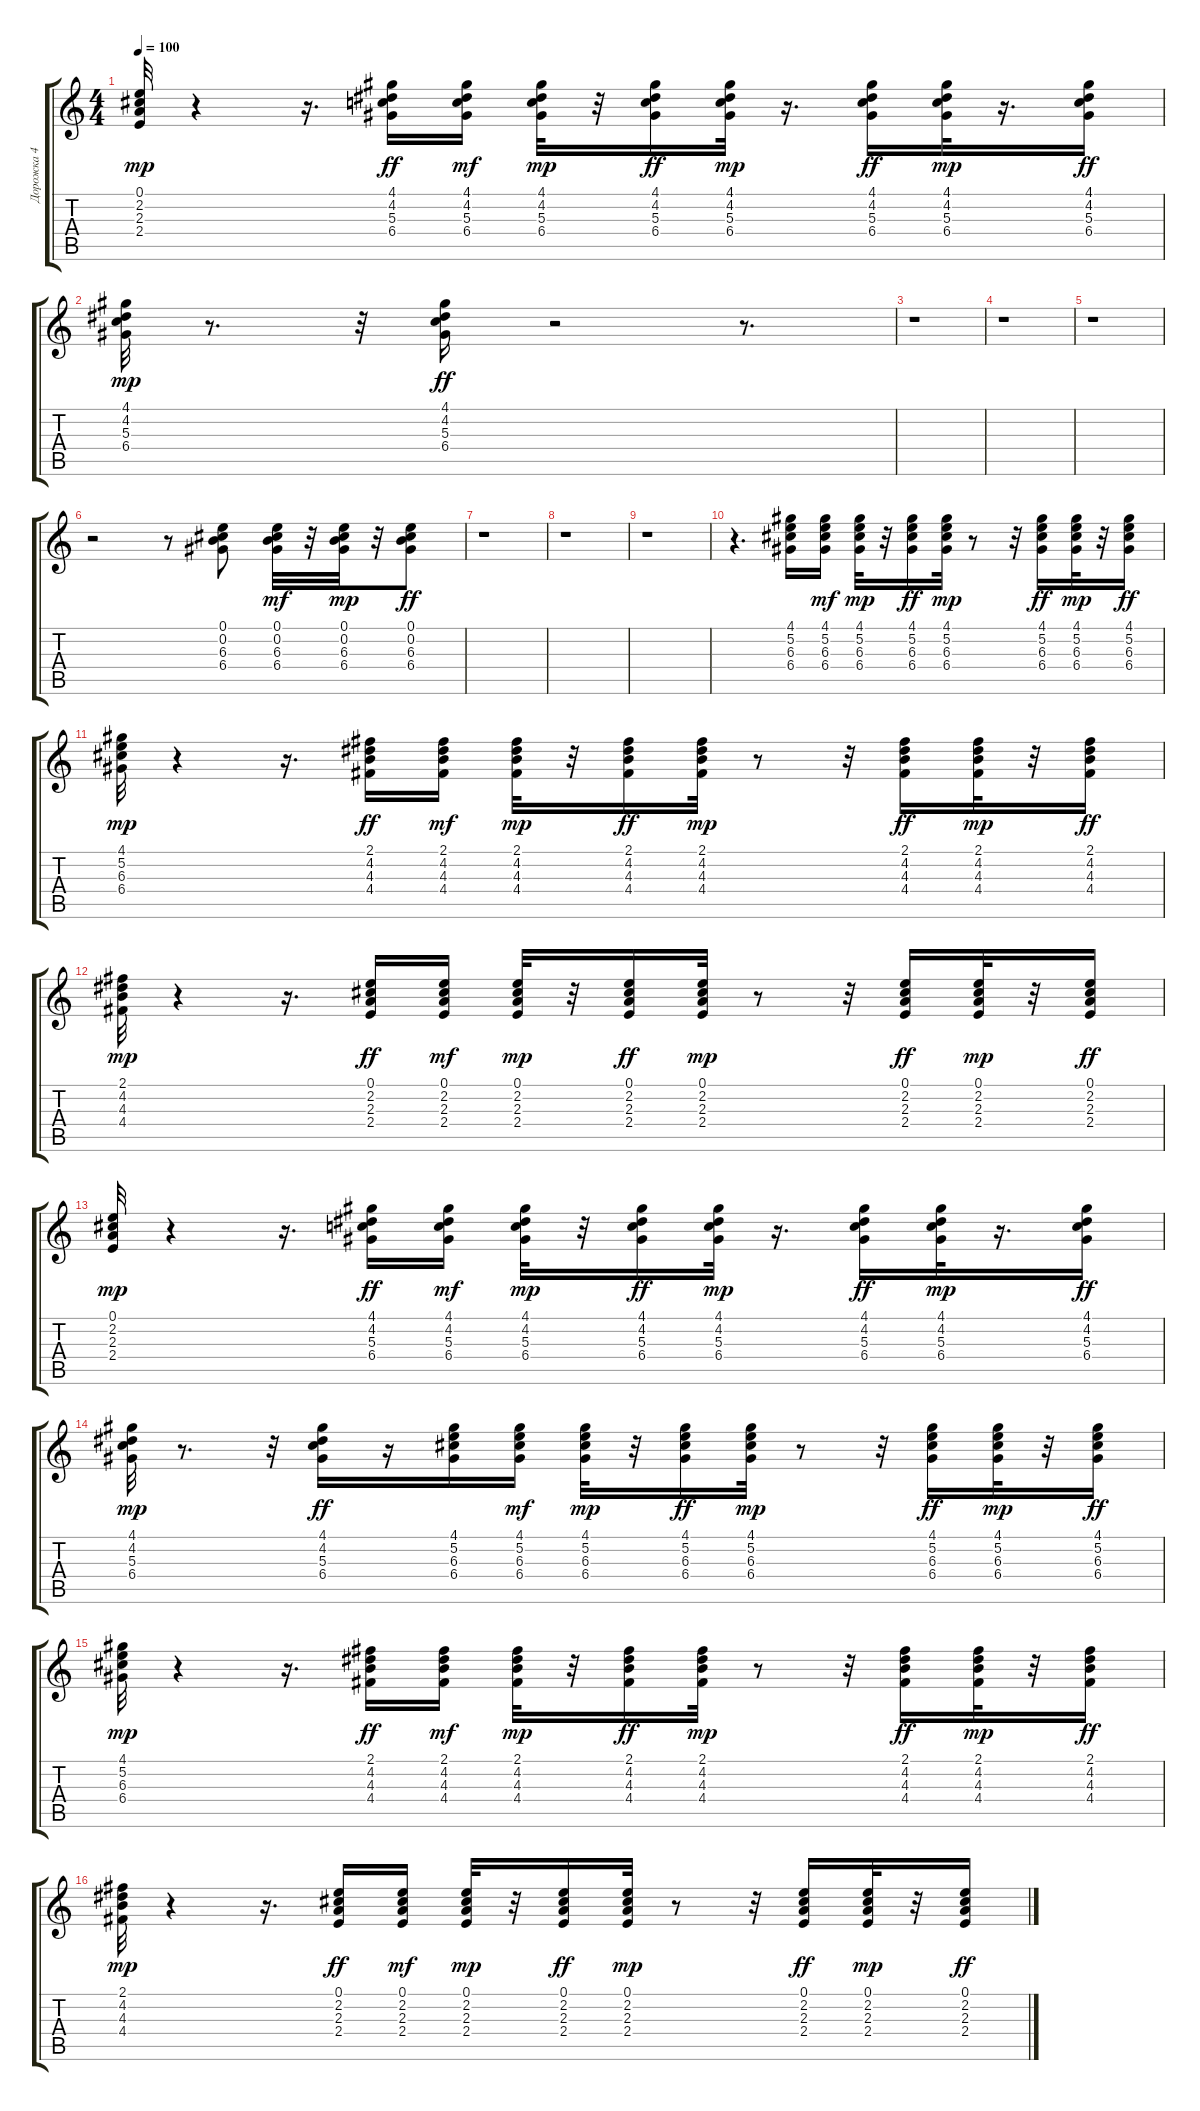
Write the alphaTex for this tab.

\track ("Дорожка 4" "Дорожка 4") {instrument electricguitarclean}
\staff {score tabs}
\tuning (E4 B3 G3 D3 A2 E2) {hide}
\ts (4 4)
\tempo 100
\clef g2
\ks c
(0.1 2.2 2.3 2.4).32{dy mp} r.4 r.16{d} (4.1 4.2 5.3 6.4).16{dy ff} (4.1 4.2 5.3 6.4).16{dy mf} (4.1 4.2 5.3 6.4).32{dy mp} r.32 (4.1 4.2 5.3 6.4).16{dy ff} (4.1 4.2 5.3 6.4).32{dy mp} r.16{d} (4.1 4.2 5.3 6.4).16{dy ff} (4.1 4.2 5.3 6.4).32{dy mp} r.16{d} (4.1 4.2 5.3 6.4).16{dy ff} |
(4.1 4.2 5.3 6.4).32{dy mp} r.8{d} r.32 (4.1 4.2 5.3 6.4).16{dy ff} r.2 r.8{d} |
r.1 |
r.1 |
r.1 |
r.2 r.8 (0.1 0.2 6.3 6.4).8 (0.1 0.2 6.3 6.4).32{dy mf} r.32 (0.1 0.2 6.3 6.4).32{dy mp} r.32 (0.1 0.2 6.3 6.4).8{dy ff} |
r.1 |
r.1 |
r.1 |
r.4{d} (4.1 5.2 6.3 6.4).16 (4.1 5.2 6.3 6.4).16{dy mf} (4.1 5.2 6.3 6.4).32{dy mp} r.32 (4.1 5.2 6.3 6.4).16{dy ff} (4.1 5.2 6.3 6.4).32{dy mp} r.8 r.32 (4.1 5.2 6.3 6.4).16{dy ff} (4.1 5.2 6.3 6.4).32{dy mp} r.32 (4.1 5.2 6.3 6.4).16{dy ff} |
(4.1 5.2 6.3 6.4).32{dy mp} r.4 r.16{d} (2.1 4.2 4.3 4.4).16{dy ff} (2.1 4.2 4.3 4.4).16{dy mf} (2.1 4.2 4.3 4.4).32{dy mp} r.32 (2.1 4.2 4.3 4.4).16{dy ff} (2.1 4.2 4.3 4.4).32{dy mp} r.8 r.32 (2.1 4.2 4.3 4.4).16{dy ff} (2.1 4.2 4.3 4.4).32{dy mp} r.32 (2.1 4.2 4.3 4.4).16{dy ff} |
(2.1 4.2 4.3 4.4).32{dy mp} r.4 r.16{d} (0.1 2.2 2.3 2.4).16{dy ff} (0.1 2.2 2.3 2.4).16{dy mf} (0.1 2.2 2.3 2.4).32{dy mp} r.32 (0.1 2.2 2.3 2.4).16{dy ff} (0.1 2.2 2.3 2.4).32{dy mp} r.8 r.32 (0.1 2.2 2.3 2.4).16{dy ff} (0.1 2.2 2.3 2.4).32{dy mp} r.32 (0.1 2.2 2.3 2.4).16{dy ff} |
(0.1 2.2 2.3 2.4).32{dy mp} r.4 r.16{d} (4.1 4.2 5.3 6.4).16{dy ff} (4.1 4.2 5.3 6.4).16{dy mf} (4.1 4.2 5.3 6.4).32{dy mp} r.32 (4.1 4.2 5.3 6.4).16{dy ff} (4.1 4.2 5.3 6.4).32{dy mp} r.16{d} (4.1 4.2 5.3 6.4).16{dy ff} (4.1 4.2 5.3 6.4).32{dy mp} r.16{d} (4.1 4.2 5.3 6.4).16{dy ff} |
(4.1 4.2 5.3 6.4).32{dy mp} r.8{d} r.32 (4.1 4.2 5.3 6.4).16{dy ff} r.16 (4.1 5.2 6.3 6.4).16 (4.1 5.2 6.3 6.4).16{dy mf} (4.1 5.2 6.3 6.4).32{dy mp} r.32 (4.1 5.2 6.3 6.4).16{dy ff} (4.1 5.2 6.3 6.4).32{dy mp} r.8 r.32 (4.1 5.2 6.3 6.4).16{dy ff} (4.1 5.2 6.3 6.4).32{dy mp} r.32 (4.1 5.2 6.3 6.4).16{dy ff} |
(4.1 5.2 6.3 6.4).32{dy mp} r.4 r.16{d} (2.1 4.2 4.3 4.4).16{dy ff} (2.1 4.2 4.3 4.4).16{dy mf} (2.1 4.2 4.3 4.4).32{dy mp} r.32 (2.1 4.2 4.3 4.4).16{dy ff} (2.1 4.2 4.3 4.4).32{dy mp} r.8 r.32 (2.1 4.2 4.3 4.4).16{dy ff} (2.1 4.2 4.3 4.4).32{dy mp} r.32 (2.1 4.2 4.3 4.4).16{dy ff} |
(2.1 4.2 4.3 4.4).32{dy mp} r.4 r.16{d} (0.1 2.2 2.3 2.4).16{dy ff} (0.1 2.2 2.3 2.4).16{dy mf} (0.1 2.2 2.3 2.4).32{dy mp} r.32 (0.1 2.2 2.3 2.4).16{dy ff} (0.1 2.2 2.3 2.4).32{dy mp} r.8 r.32 (0.1 2.2 2.3 2.4).16{dy ff} (0.1 2.2 2.3 2.4).32{dy mp} r.32 (0.1 2.2 2.3 2.4).16{dy ff}
